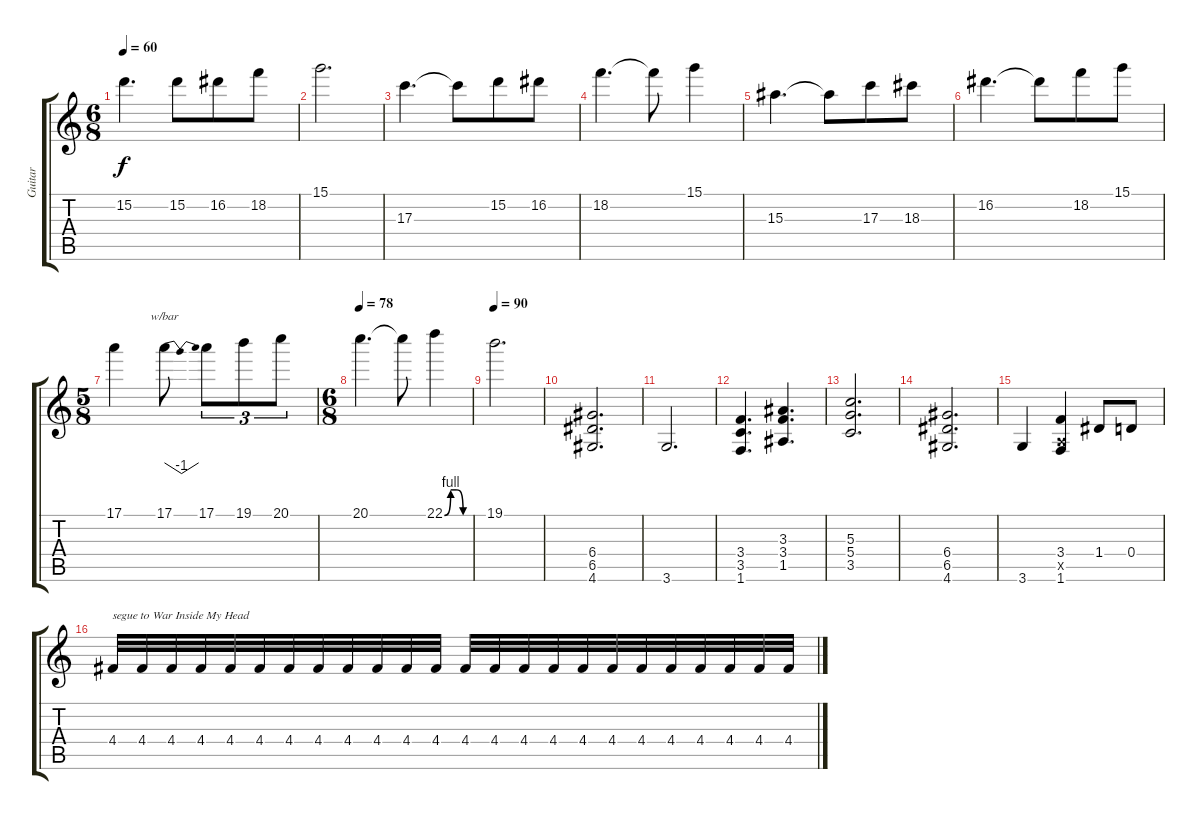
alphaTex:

\track ("Guitar" "Guitar") {instrument distortionguitar}
\staff {score tabs}
\tuning (E4 B3 G3 D3 A2 E2) {hide}
\ts (6 8)
\tempo 60
\clef g2
\ks c
15.2.4{d dy f} 15.2.8 16.2.8 18.2.8 |
15.1.2{d} |
17.3.4{d} 17.3{t}.8 15.2.8 16.2.8 |
18.2.4{d} 18.2{t}.8 15.1.4 |
15.3.4{d} 15.3{t}.8 17.3.8 18.3.8 |
16.2.4{d} 16.2{t}.8 18.2.8 15.1.8 |
\ts (5 8)
17.1.4 17.1.8{tbe (dip default 0 0 30 -4 60 0)} 17.1.8{tu (3 2)} 19.1.8{tu (3 2)} 20.1.8{tu (3 2)} |
\ts (6 8)
\tempo 108
\tempo 78
20.1.4{d} 20.1{t}.8 22.1{be (custom 0 0 15 4 30 4 45 0 60 0)}.4 |
\tempo 90
19.1.2{d} |
(6.4 6.5 4.6).2{d} |
3.6.2{d} |
(3.4 3.5 1.6).4{d} (3.3 3.4 1.5).4{d} |
(5.3 5.4 3.5).2{d} |
(6.4 6.5 4.6).2{d} |
3.6.4 (3.4 0.5{x} 1.6).4 1.4.8 0.4.8 |
4.4.32{txt "segue to War Inside My Head"} 4.4.32 4.4.32 4.4.32 4.4.32 4.4.32 4.4.32 4.4.32 4.4.32 4.4.32 4.4.32 4.4.32 4.4.32 4.4.32 4.4.32 4.4.32 4.4.32 4.4.32 4.4.32 4.4.32 4.4.32 4.4.32 4.4.32 4.4.32
